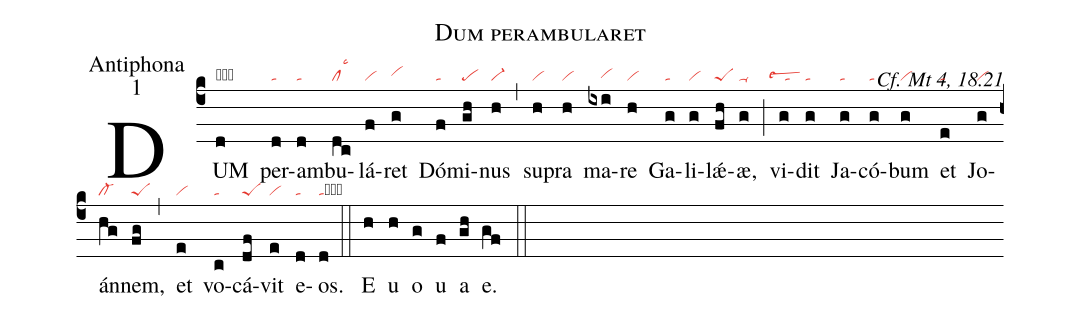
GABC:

name:Dum perambularet;
office-part:Antiphona;
mode:1;
commentary:Cf. Mt 4, 18.21;
nabc-lines:1;
%%
(c4) DUM(d|obta) per(d|ta)am(d|ta)bu(dc|cllsc3)lá(f|vi)ret(g|vihh) Dó(f|ta)mi(gh|pe)nus(h|vi-) (,) su(h|vi)pra(h|vi) ma(ixi|////vihg)re(h|vi) Ga(g|ta)li(g|vi)lǽ(fh|peS)æ,(g|ta-) (;) vi(g|```talsew2)dit(g|ta) Ja(g|ta)có(g|ta)bum(g|vi) et(e|ta) Jo(g|vi)án(hg|cl-)nem,(fg|peS) (,) et(e|vi) vo(c|ta)cá(df|peS)vit(e|vi) e(d|ta)os.(d|tacb) (::)
<eu>E(h) u(h) o(g) u(f) a(gh) e.(gf) </eu>(::)
